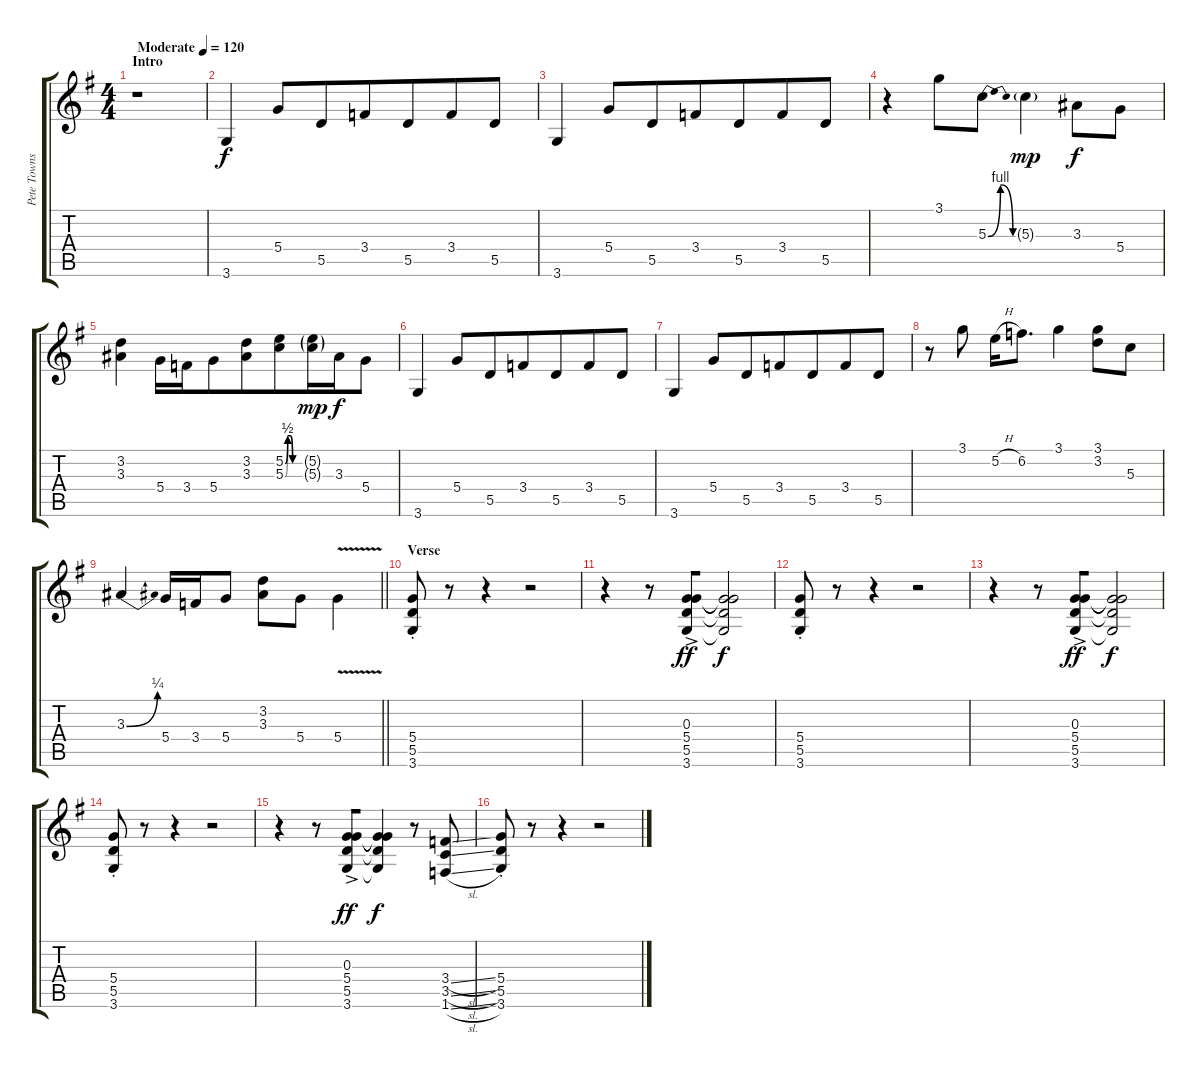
\track ("Pete Townshend" "Pete Towns") {instrument overdrivenguitar}
\staff {score tabs}
\tuning (E4 B3 G3 D3 A2 E2) {hide}
\ts (4 4)
\section ("" "Intro")
\tempo (120 "Moderate")
\clef g2
\ks g
r.1{dy f instrument overdrivenguitar} |
3.6.4{beam merge} 5.4.8{beam merge} 5.5.8{beam merge} 3.4.8 5.5.8{beam merge} 3.4.8{beam merge} 5.5.8 |
3.6.4{beam merge} 5.4.8{beam merge} 5.5.8{beam merge} 3.4.8 5.5.8{beam merge} 3.4.8{beam merge} 5.5.8 |
r.4{beam merge} 3.1.8{beam merge} 5.3{be (bendrelease 0 0 10 4 20 4 60 0)}.8{beam merge} 5.3{g}.4{dy mp beam merge} 3.3.8{dy f} 5.4.8 |
(3.2 3.3).4 5.4.16 3.4.16 5.4.8{beam merge} (3.2 3.3).8 (5.2{be (custom 0 0 10 2 20 2 30 0 60 0)} 5.3{be (custom 0 0 10 2 20 2 30 0 60 0)}).8{beam merge} (5.2{g} 5.3{g}).16{dy mp beam merge} 3.3.16{dy f beam merge} 5.4.8 |
3.6.4{beam merge} 5.4.8{beam merge} 5.5.8{beam merge} 3.4.8 5.5.8{beam merge} 3.4.8{beam merge} 5.5.8 |
3.6.4{beam merge} 5.4.8{beam merge} 5.5.8{beam merge} 3.4.8 5.5.8{beam merge} 3.4.8{beam merge} 5.5.8 |
r.8 3.1.8 5.2{h}.16{beam merge} 6.2.8{d} 3.1.4 (3.1 3.2).8{beam merge} 5.3.8 |
\barLineRight lightlight
3.3{be (bend 0 0 60 1)}.4 5.4.16 3.4.16 5.4.8 (3.2 3.3).8{beam merge} 5.4.8{beam merge} 5.4{v}.4 |
\section ("" "Verse")
(5.4{st} 5.5 3.6).8{beam merge} r.8 r.4 r.2 |
r.4 r.8 (0.3 5.4 5.5 3.6{ac}).8{dy ff beam merge} (0.3{t} 5.4{t} 5.5{t} 3.6{t}).2{dy f} |
(5.4{st} 5.5 3.6).8{beam merge} r.8 r.4 r.2 |
r.4 r.8 (0.3 5.4 5.5 3.6{ac}).8{dy ff beam merge} (0.3{t} 5.4{t} 5.5{t} 3.6{t}).2{dy f} |
(5.4{st} 5.5 3.6).8{beam merge} r.8 r.4 r.2 |
r.4 r.8 (0.3 5.4 5.5 3.6{ac}).8{dy ff beam merge} (0.3{t} 5.4{t} 5.5{t} 3.6{t}).4{dy f} r.8{beam merge} (3.4{sl} 3.5{sl} 1.6{sl}).8 |
(5.4{st} 5.5 3.6).8 r.8{beam merge} r.4{beam merge} r.2
